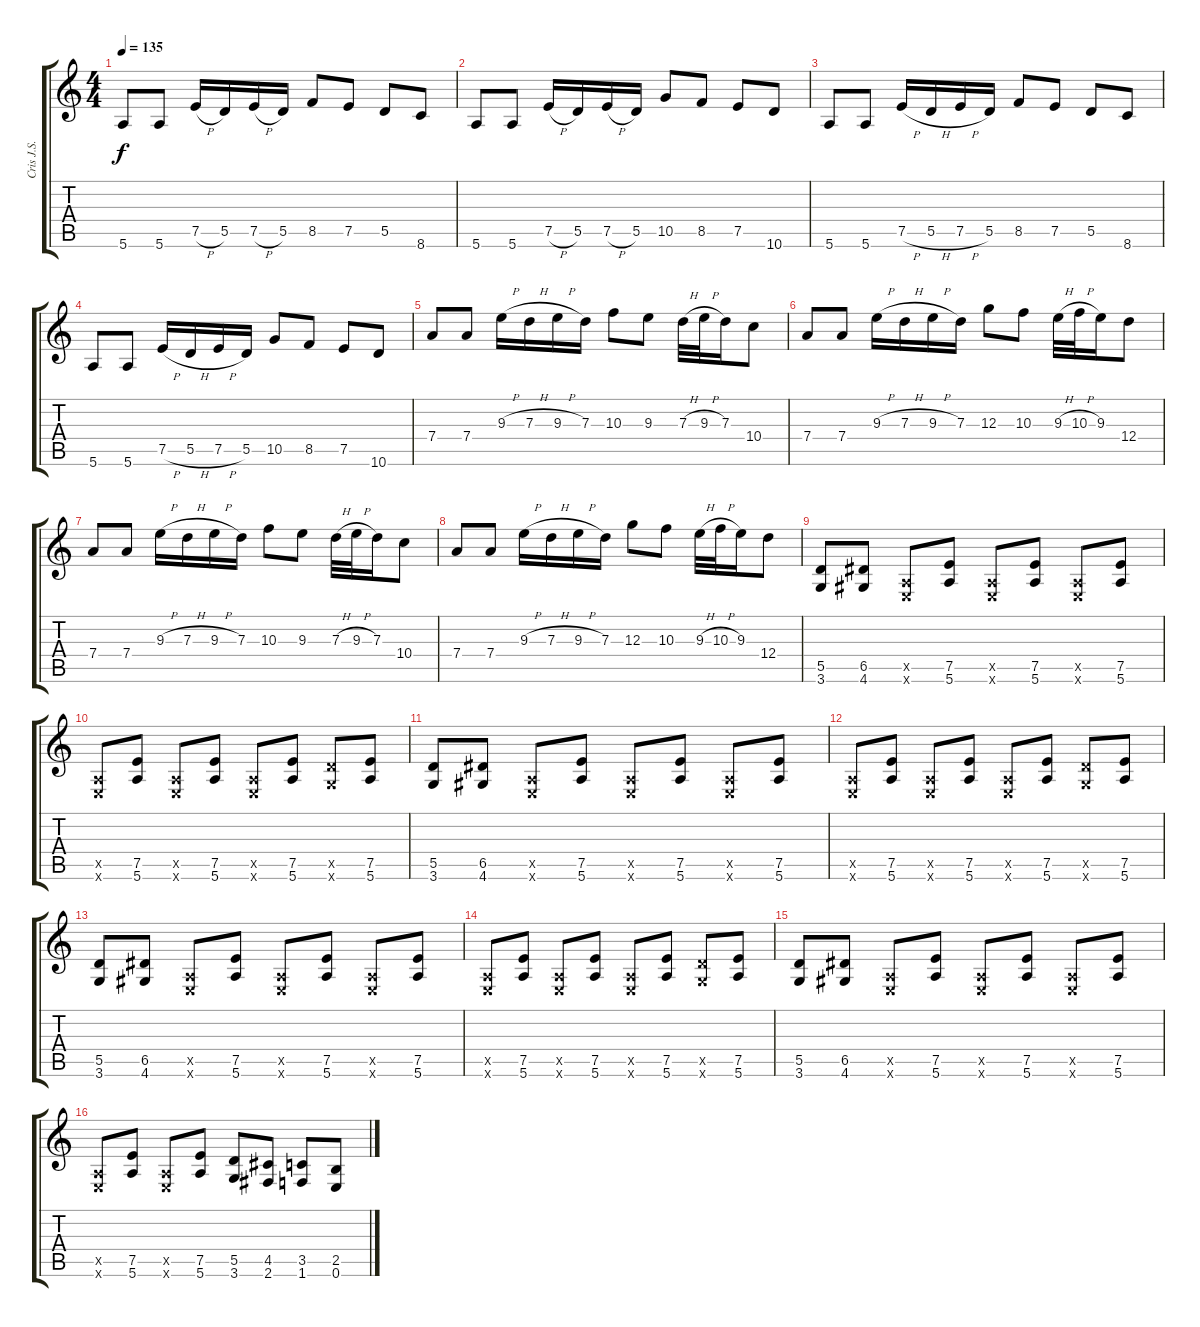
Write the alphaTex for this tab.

\track ("Cris J.S. Frederiksen " "Cris J.S. ") {instrument distortionguitar}
\staff {score tabs}
\tuning (E4 B3 G3 D3 A2 E2) {hide}
\ts (4 4)
\tempo 135
\clef g2
\ks c
5.6.8{dy f} 5.6.8 7.5{h}.16 5.5.16 7.5{h}.16 5.5.16 8.5.8 7.5.8 5.5.8 8.6.8 |
5.6.8 5.6.8 7.5{h}.16 5.5.16 7.5{h}.16 5.5.16 10.5.8 8.5.8 7.5.8 10.6.8 |
5.6.8 5.6.8 7.5{h}.16 5.5{h}.16 7.5{h}.16 5.5.16 8.5.8 7.5.8 5.5.8 8.6.8 |
5.6.8 5.6.8 7.5{h}.16 5.5{h}.16 7.5{h}.16 5.5.16 10.5.8 8.5.8 7.5.8 10.6.8 |
7.4.8 7.4.8 9.3{h}.16 7.3{h}.16 9.3{h}.16 7.3.16 10.3.8 9.3.8 7.3{h}.32 9.3{h}.32 7.3.16 10.4.8 |
7.4.8 7.4.8 9.3{h}.16 7.3{h}.16 9.3{h}.16 7.3.16 12.3.8 10.3.8 9.3{h}.32 10.3{h}.32 9.3.16 12.4.8 |
7.4.8 7.4.8 9.3{h}.16 7.3{h}.16 9.3{h}.16 7.3.16 10.3.8 9.3.8 7.3{h}.32 9.3{h}.32 7.3.16 10.4.8 |
7.4.8 7.4.8 9.3{h}.16 7.3{h}.16 9.3{h}.16 7.3.16 12.3.8 10.3.8 9.3{h}.32 10.3{h}.32 9.3.16 12.4.8 |
(5.5 3.6).8 (6.5 4.6).8 (0.5{x} 0.6{x}).8 (7.5 5.6).8 (0.5{x} 0.6{x}).8 (7.5 5.6).8 (0.5{x} 0.6{x}).8 (7.5 5.6).8 |
(0.5{x} 0.6{x}).8 (7.5 5.6).8 (0.5{x} 0.6{x}).8 (7.5 5.6).8 (0.5{x} 0.6{x}).8 (7.5 5.6).8 (5.5{x} 3.6{x}).8 (7.5 5.6).8 |
(5.5 3.6).8 (6.5 4.6).8 (0.5{x} 0.6{x}).8 (7.5 5.6).8 (0.5{x} 0.6{x}).8 (7.5 5.6).8 (0.5{x} 0.6{x}).8 (7.5 5.6).8 |
(0.5{x} 0.6{x}).8 (7.5 5.6).8 (0.5{x} 0.6{x}).8 (7.5 5.6).8 (0.5{x} 0.6{x}).8 (7.5 5.6).8 (5.5{x} 3.6{x}).8 (7.5 5.6).8 |
(5.5 3.6).8 (6.5 4.6).8 (0.5{x} 0.6{x}).8 (7.5 5.6).8 (0.5{x} 0.6{x}).8 (7.5 5.6).8 (0.5{x} 0.6{x}).8 (7.5 5.6).8 |
(0.5{x} 0.6{x}).8 (7.5 5.6).8 (0.5{x} 0.6{x}).8 (7.5 5.6).8 (0.5{x} 0.6{x}).8 (7.5 5.6).8 (5.5{x} 3.6{x}).8 (7.5 5.6).8 |
(5.5 3.6).8 (6.5 4.6).8 (0.5{x} 0.6{x}).8 (7.5 5.6).8 (0.5{x} 0.6{x}).8 (7.5 5.6).8 (0.5{x} 0.6{x}).8 (7.5 5.6).8 |
(0.5{x} 0.6{x}).8 (7.5 5.6).8 (0.5{x} 0.6{x}).8 (7.5 5.6).8 (5.5 3.6).8 (4.5 2.6).8 (3.5 1.6).8 (2.5 0.6).8
